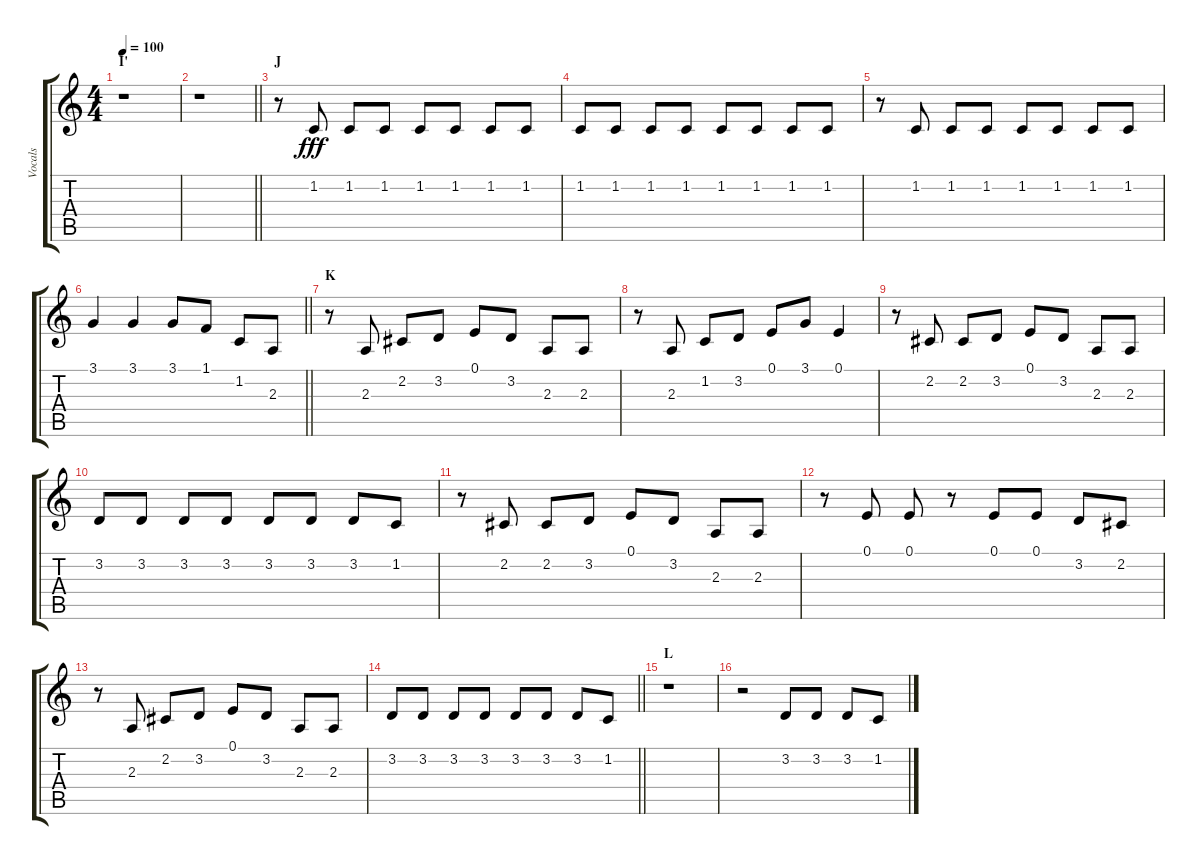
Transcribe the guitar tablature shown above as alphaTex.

\track ("Vocals" "Vocals") {instrument voiceoohs}
\staff {score tabs}
\tuning (E4 B3 G3 D3 A2 E2) {hide}
\ts (4 4)
\section ("" "I'")
\tempo 100
\clef g2
\ks c
r.1{dy fff} |
\barLineRight lightlight
r.1 |
\section ("" "J")
r.8 1.2.8 1.2.8 1.2.8 1.2.8 1.2.8 1.2.8 1.2.8 |
1.2.8 1.2.8 1.2.8 1.2.8 1.2.8 1.2.8 1.2.8 1.2.8 |
r.8 1.2.8 1.2.8 1.2.8 1.2.8 1.2.8 1.2.8 1.2.8 |
\barLineRight lightlight
3.1.4 3.1.4 3.1.8 1.1.8 1.2.8 2.3.8 |
\section ("" "K")
r.8 2.3.8 2.2.8 3.2.8 0.1.8 3.2.8 2.3.8 2.3.8 |
r.8 2.3.8 1.2.8 3.2.8 0.1.8 3.1.8 0.1.4 |
r.8 2.2.8 2.2.8 3.2.8 0.1.8 3.2.8 2.3.8 2.3.8 |
3.2.8 3.2.8 3.2.8 3.2.8 3.2.8 3.2.8 3.2.8 1.2.8 |
r.8 2.2.8 2.2.8 3.2.8 0.1.8 3.2.8 2.3.8 2.3.8 |
r.8 0.1.8 0.1.8 r.8 0.1.8 0.1.8 3.2.8 2.2.8 |
r.8 2.3.8 2.2.8 3.2.8 0.1.8 3.2.8 2.3.8 2.3.8 |
\barLineRight lightlight
3.2.8 3.2.8 3.2.8 3.2.8 3.2.8 3.2.8 3.2.8 1.2.8 |
\section ("" "L")
r.1 |
r.2 3.2.8 3.2.8 3.2.8 1.2.8
